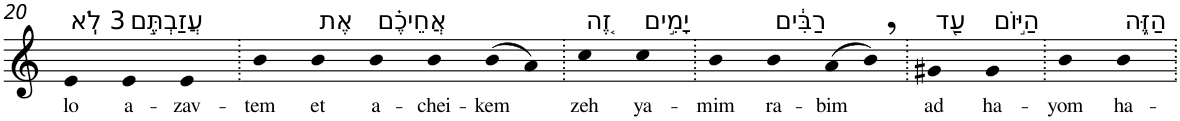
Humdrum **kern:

**kern	**text
*part1	*part1
*staff1	*staff1
*I"Piano	*
*I'Pno	*
!!LO:PB:g=z
*clefG2	*
*k[]	*
=20	=20
!LO:TX:a:t=3 לֹֽא	!
!	!LO:LY:b
4e	lo
!LO:TX:a:t=עֲזַבְתֶּ֣ם	!
!	!LO:LY:b
4e	a-
!	!LO:LY:b
4e	-zav-
=21.	=21.
!	!LO:LY:b
4b	-tem
!LO:TX:a:t=אֶת	!
!	!LO:LY:b
4b	et
!LO:TX:a:t=אֲחֵיכֶ֗ם	!
!	!LO:LY:b
4b	a-
!	!LO:LY:b
4b	-chei-
!	!LO:LY:b
(>8b	-kem
8a)	.
=22.	=22.
!LO:TX:a:t=זֶ֚ה	!
!	!LO:LY:b
4cc	zeh
!LO:TX:a:t=יָמִ֣ים	!
!	!LO:LY:b
4cc	ya-
=23.	=23.
!	!LO:LY:b
4b	-mim
!LO:TX:a:t=רַבִּ֔ים	!
!	!LO:LY:b
4b	ra-
!	!LO:LY:b
(>8a	-bim
8b,)	.
=24.	=24.
!LO:TX:a:t=עַ֖ד	!
!	!LO:LY:b
4g#X	ad
!LO:TX:a:t=הַיּ֣וֹם	!
!	!LO:LY:b
4g#	ha-
=25.	=25.
!	!LO:LY:b
4b	-yom
!LO:TX:a:t=הַזֶּ֑ה	!
!	!LO:LY:b
4b	ha-
=.	=.
*-	*-
